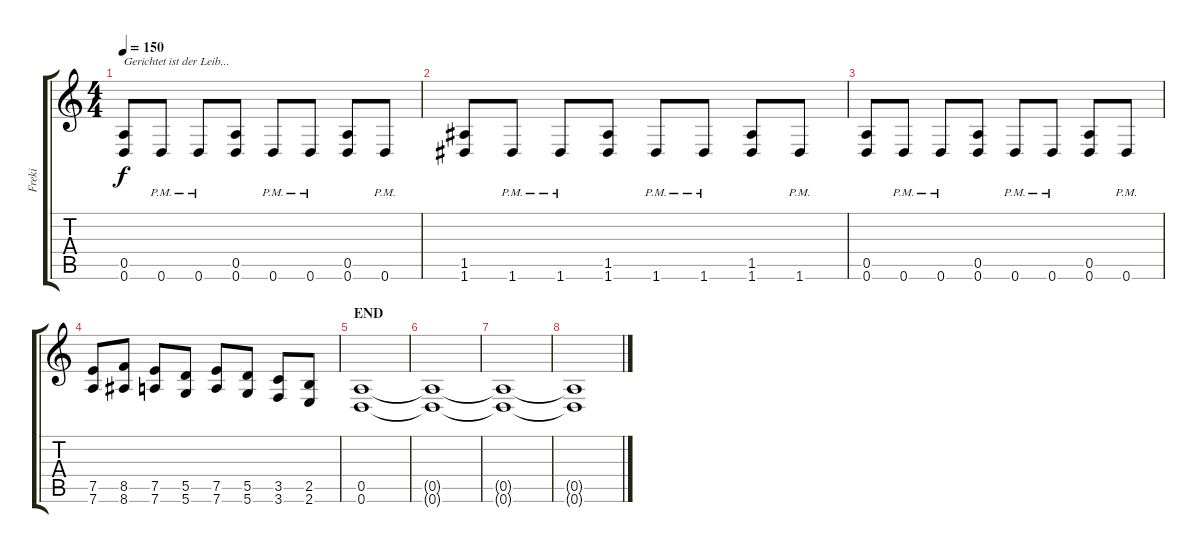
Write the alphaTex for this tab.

\track ("Freki" "Freki") {instrument distortionguitar}
\staff {score tabs}
\tuning (E4 B3 G3 D3 A2 D2) {hide}
\ts (4 4)
\tempo 150
\clef g2
\ks c
(0.5 0.6).8{txt "Gerichtet ist der Leib..." dy f} 0.6{pm}.8 0.6{pm}.8 (0.5 0.6).8 0.6{pm}.8 0.6{pm}.8 (0.5 0.6).8 0.6{pm}.8 |
(1.5 1.6).8 1.6{pm}.8 1.6{pm}.8 (1.5 1.6).8 1.6{pm}.8 1.6{pm}.8 (1.5 1.6).8 1.6{pm}.8 |
(0.5 0.6).8 0.6{pm}.8 0.6{pm}.8 (0.5 0.6).8 0.6{pm}.8 0.6{pm}.8 (0.5 0.6).8 0.6{pm}.8 |
(7.5 7.6).8 (8.5 8.6).8 (7.5 7.6).8 (5.5 5.6).8 (7.5 7.6).8 (5.5 5.6).8 (3.5 3.6).8 (2.5 2.6).8 |
\section ("" "END")
(0.5 0.6).1 |
(0.5{t} 0.6{t}).1 |
(0.5{t} 0.6{t}).1 |
(0.5{t} 0.6{t}).1
